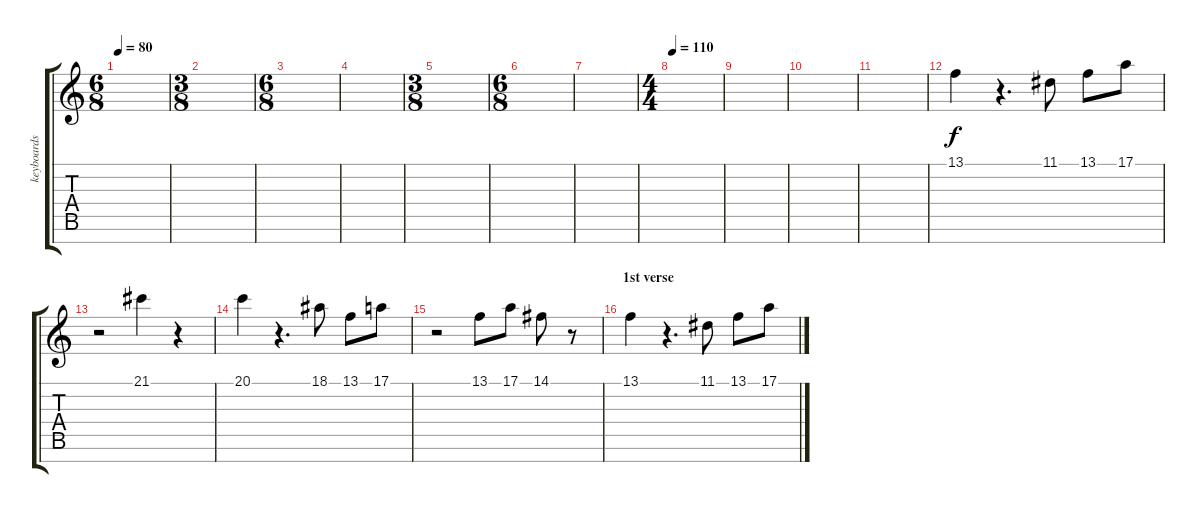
\track ("keyboards" "keyboards") {instrument musicbox}
\staff {score tabs}
\tuning (E4 B3 G3 D3 A2 E2 B1) {hide}
\ts (6 8)
\tempo 80
\clef g2
\ks c
|
\ts (3 8)
|
\ts (6 8)
|
|
\ts (3 8)
|
\ts (6 8)
|
|
\ts (4 4)
\section ("" "")
\tempo 110
|
|
|
|
13.1.4 r.4{d} 11.1.8 13.1.8 17.1.8 |
r.2 21.1.4 r.4 |
20.1.4 r.4{d} 18.1.8 13.1.8 17.1.8 |
r.2 13.1.8 17.1.8 14.1.8 r.8 |
\section ("" "1st verse")
13.1.4 r.4{d} 11.1.8 13.1.8 17.1.8
